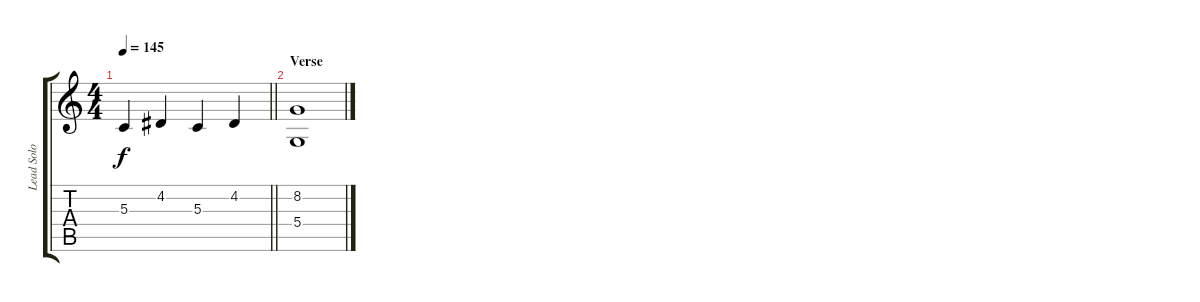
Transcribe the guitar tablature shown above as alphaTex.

\track ("Lead Solo Guitar" "Lead Solo ") {instrument trumpet}
\staff {score tabs}
\tuning (E4 B3 G3 D3 A2 E2) {hide}
\ts (4 4)
\tempo 145
\clef g2
\barLineRight lightlight
\ks c
5.3.4{dy f} 4.2.4 5.3.4 4.2.4 |
\section ("" "Verse")
(8.2 5.4).1
